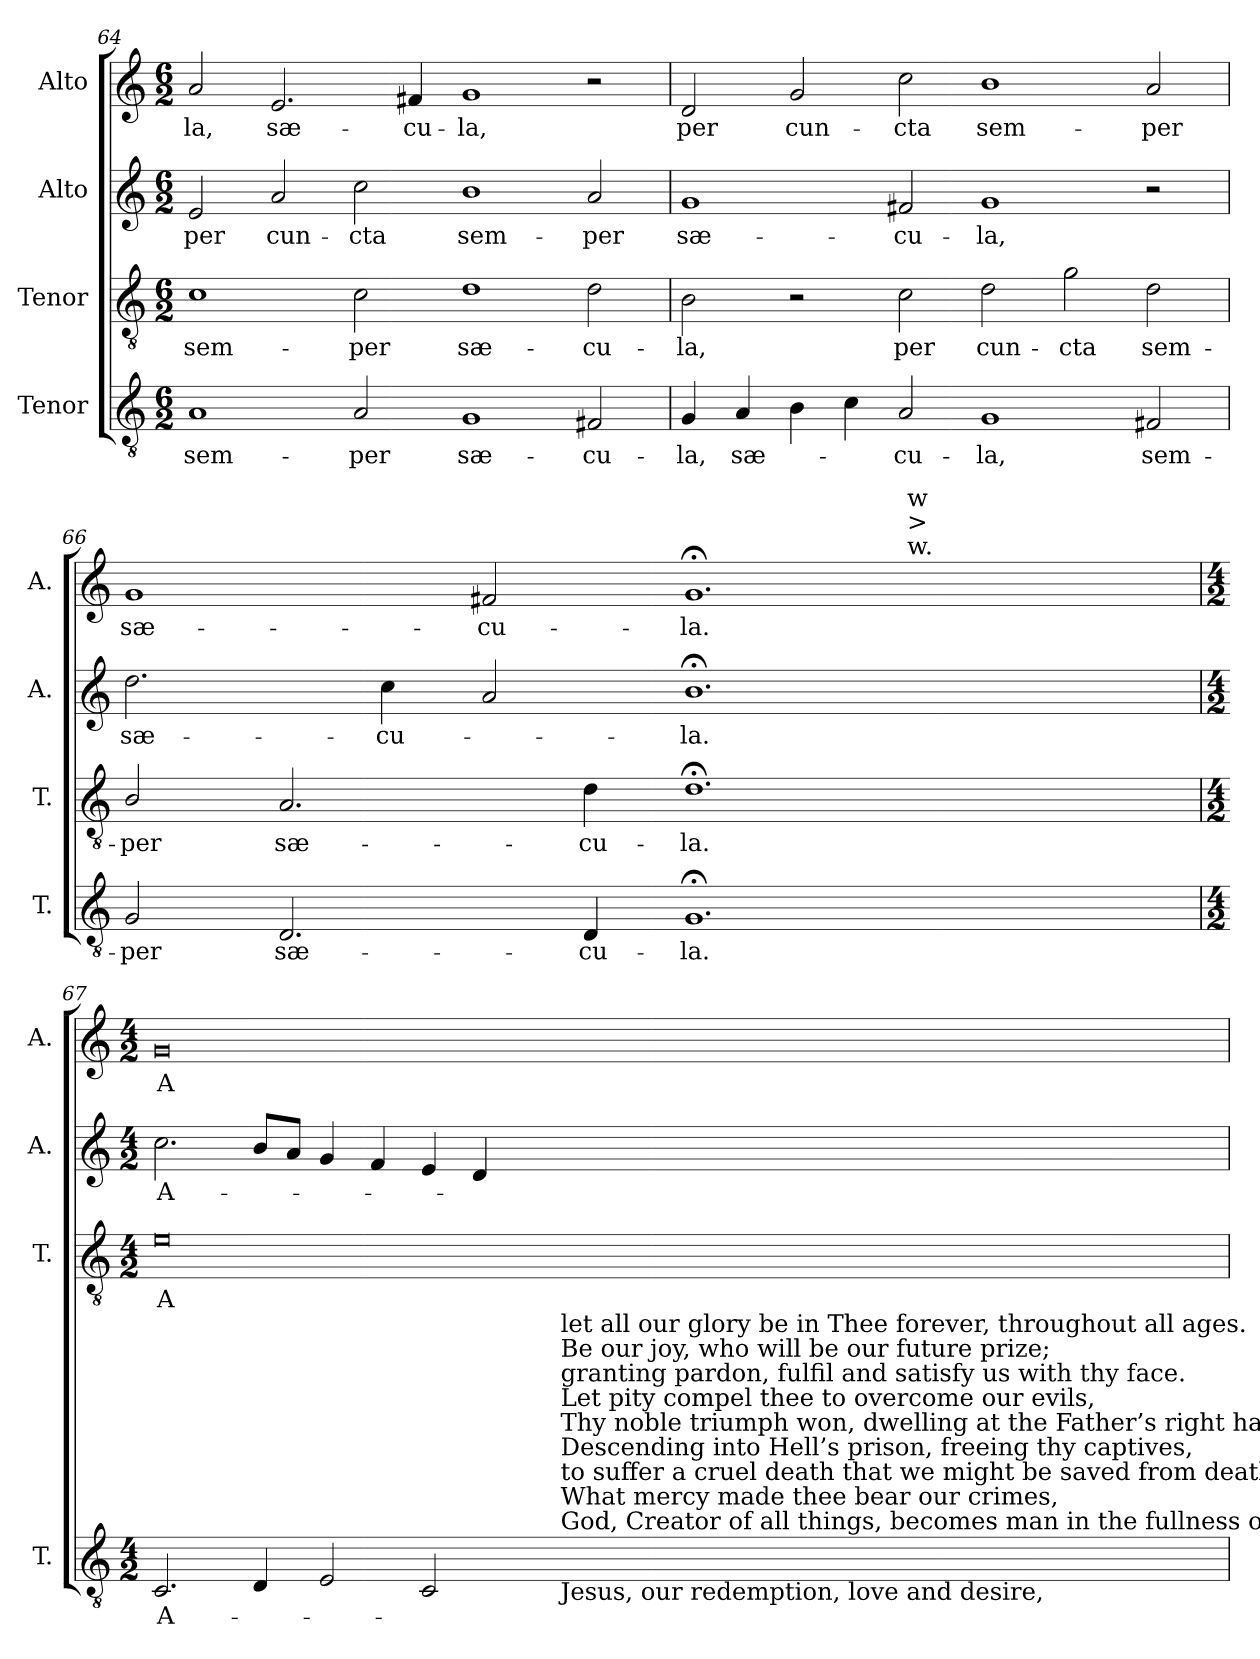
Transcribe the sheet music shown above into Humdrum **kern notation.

**kern	**text	**kern	**text	**kern	**text	**kern	**text
*part4	*part4	*part3	*part3	*part2	*part2	*part1	*part1
*staff4	*staff4	*staff3	*staff3	*staff2	*staff2	*staff1	*staff1
*I"Tenor	*	*I"Tenor	*	*I"Alto	*	*I"Alto	*
*I'T.	*	*I'T.	*	*I'A.	*	*I'A.	*
*clefGv2	*	*clefGv2	*	*clefG2	*	*clefG2	*
*ITrd7c12	*	*ITrd7c12	*	*	*	*	*
*k[]	*	*k[]	*	*k[]	*	*k[]	*
*C:	*	*C:	*	*C:	*	*C:	*
*M6/2	*	*M6/2	*	*M6/2	*	*M6/2	*
=64	=64	=64	=64	=64	=64	=64	=64
!	!LO:LY:b:color=#000000	!	!	!	!	!	!
!	!	!	!LO:LY:b:color=#000000	!	!	!	!
!	!	!	!	!	!LO:LY:b:color=#000000	!	!
!	!	!	!	!	!	!	!LO:LY:b:color=#000000
1AAi	sem-	1Ci	sem-	2ei/	per	2ai/	-la,
!	!	!	!	!	!LO:LY:b:color=#000000	!	!
!	!	!	!	!	!	!	!LO:LY:b:color=#000000
.	.	.	.	2ai/	cun-	2.ei/	sæ-
!	!LO:LY:b:color=#000000	!	!	!	!	!	!
!	!	!	!LO:LY:b:color=#000000	!	!	!	!
!	!	!	!	!	!LO:LY:b:color=#000000	!	!
2AAi/	-per	2Ci\	-per	2cci\	-cta	.	.
!	!	!	!	!	!	!	!LO:LY:b:color=#000000
.	.	.	.	.	.	4f#Xi/	-cu-
!	!LO:LY:b:color=#000000	!	!	!	!	!	!
!	!	!	!LO:LY:b:color=#000000	!	!	!	!
!	!	!	!	!	!LO:LY:b:color=#000000	!	!
!	!	!	!	!	!	!	!LO:LY:b:color=#000000
1GGi	sæ-	1Di	sæ-	1bi	sem-	1gi	-la,
!	!LO:LY:b:color=#000000	!	!	!	!	!	!
!	!	!	!LO:LY:b:color=#000000	!	!	!	!
!	!	!	!	!	!LO:LY:b:color=#000000	!	!
2FF#Xi/	-cu-	2Di\	-cu-	2ai/	-per	2r	.
=65	=65	=65	=65	=65	=65	=65	=65
!	!LO:LY:b:color=#000000	!	!	!	!	!	!
!	!	!	!LO:LY:b:color=#000000	!	!	!	!
!	!	!	!	!	!LO:LY:b:color=#000000	!	!
!	!	!	!	!	!	!	!LO:LY:b:color=#000000
4GGi/	-la,	2BBi\	-la,	1gi	sæ-	2di/	per
!	!LO:LY:b:color=#000000	!	!	!	!	!	!
4AAi/	sæ-	.	.	.	.	.	.
!	!	!	!	!	!	!	!LO:LY:b:color=#000000
4BBi\	.	2r	.	.	.	2gi/	cun-
4Ci\	.	.	.	.	.	.	.
!	!LO:LY:b:color=#000000	!	!	!	!	!	!
!	!	!	!LO:LY:b:color=#000000	!	!	!	!
!	!	!	!	!	!LO:LY:b:color=#000000	!	!
!	!	!	!	!	!	!	!LO:LY:b:color=#000000
2AAi/	-cu-	2Ci\	per	2f#Xi/	-cu-	2cci\	-cta
!	!LO:LY:b:color=#000000	!	!	!	!	!	!
!	!	!	!LO:LY:b:color=#000000	!	!	!	!
!	!	!	!	!	!LO:LY:b:color=#000000	!	!
!	!	!	!	!	!	!	!LO:LY:b:color=#000000
1GGi	-la,	2Di\	cun-	1gi	-la,	1bi	sem-
!	!	!	!LO:LY:b:color=#000000	!	!	!	!
.	.	2Gi\	-cta	.	.	.	.
!	!LO:LY:b:color=#000000	!	!	!	!	!	!
!	!	!	!LO:LY:b:color=#000000	!	!	!	!
!	!	!	!	!	!	!	!LO:LY:b:color=#000000
2FF#Xi/	sem-	2Di\	sem-	2r	.	2ai/	-per
=66	=66	=66	=66	=66	=66	=66	=66
!	!LO:LY:b:color=#000000	!	!	!	!	!	!
!	!	!	!LO:LY:b:color=#000000	!	!	!	!
!	!	!	!	!	!LO:LY:b:color=#000000	!	!
!	!	!	!	!	!	!	!LO:LY:b:color=#000000
*	*	*	*	*	*	*^	*
2GGi/	-per	2BBi/	-per	2.ddi\	sæ-	1gi	1ryy	sæ-
!	!LO:LY:b:color=#000000	!	!	!	!	!	!	!
!	!	!	!LO:LY:b:color=#000000	!	!	!	!	!
2.DDi/	sæ-	2.AAi/	sæ-	.	.	.	.	.
!	!	!	!	!	!LO:LY:b:color=#000000	!	!	!
.	.	.	.	4cci\	-cu-	.	.	.
!	!	!	!	!	!	!	!	!LO:LY:b:color=#000000
.	.	.	.	2ai/	.	2f#Xi/	2ryy	-cu-
!	!LO:LY:b:color=#000000	!	!	!	!	!	!	!
!	!	!	!LO:LY:b:color=#000000	!	!	!	!	!
4DDi/	-cu-	4Di\	-cu-	.	.	.	.	.
!	!LO:LY:b:color=#000000	!	!	!	!	!	!	!
!	!	!	!LO:LY:b:color=#000000	!	!	!	!	!
!	!	!	!	!	!LO:LY:b:color=#000000	!	!	!
!	!	!	!	!	!	!	!	!LO:LY:b:color=#000000
1.GG;i	-la.	1.D;i	-la.	1.b;i	-la.	1.g;i	4ryy	-la.
.	.	.	.	.	.	.	8ryy	.
.	.	.	.	.	.	.	32ryy	.
.	.	.	.	.	.	.	64ryy	.
.	.	.	.	.	.	.	256ryy	.
!	!	!	!	!	!	!	!LO:TX:a:t=w.	!
!	!	!	!	!	!	!	!LO:TX:t=>	!
!	!	!	!	!	!	!	!LO:TX:t=w	!
.	.	.	.	.	.	.	1ryy	.
.	.	.	.	.	.	.	16ryy	.
.	.	.	.	.	.	.	128.ryy	.
*	*	*	*	*	*	*v	*v	*
!!LO:LB:g=z
=67	=67	=67	=67	=67	=67	=67	=67
*M4/2	*	*M4/2	*	*M4/2	*	*M4/2	*
*	*	*	*	*	*	*^	*
!	!LO:LY:b:color=#000000	!	!	!	!	!	!	!
*	*	*	*	*	*	*v	*v	*
*	*	*	*	*	*	*^	*
!	!	!	!LO:LY:b:color=#000000	!	!	!	!	!
*	*	*	*	*	*	*v	*v	*
*	*	*	*	*	*	*^	*
!	!	!	!	!	!LO:LY:b:color=#000000	!	!	!
*	*	*	*	*	*	*v	*v	*
*	*	*	*	*	*	*^	*
!	!	!	!	!	!	!	!	!LO:LY:b:color=#000000
*^	*	*	*	*	*	*v	*v	*
2.CCi/	1ryy	A-	0Ei	A-	2.cci\	A-	0gi	A-
4DDi/	.	.	.	.	8bi/L	.	.	.
.	.	.	.	.	8ai/J	.	.	.
2EEi/	2ryy	.	.	.	4gi/	.	.	.
.	.	.	.	.	4fi/	.	.	.
2CCi/	4ryy	.	.	.	4ei/	.	.	.
.	8ryy	.	.	.	4di/	.	.	.
.	16ryy	.	.	.	.	.	.	.
.	32ryy	.	.	.	.	.	.	.
.	64ryy	.	.	.	.	.	.	.
.	128...ryy	.	.	.	.	.	.	.
!	!LO:TX:b:t=Jesus, our redemption, love and desire,	!	!	!	!	!	!	!
!	!LO:TX:t=God, Creator of all things, becomes man in the fullness of time.	!	!	!	!	!	!	!
!	!LO:TX:t=What mercy made thee bear our crimes,	!	!	!	!	!	!	!
!	!LO:TX:t=to suffer a cruel death that we might be saved from death!	!	!	!	!	!	!	!
!	!LO:TX:t=Descending into Hell’s prison, freeing thy captives,	!	!	!	!	!	!	!
!	!LO:TX:t=Thy noble triumph won, dwelling at the Father’s right hand.	!	!	!	!	!	!	!
!	!LO:TX:t=Let pity compel thee to overcome our evils,	!	!	!	!	!	!	!
!	!LO:TX:t=granting pardon, fulfil and satisfy us with thy face.	!	!	!	!	!	!	!
!	!LO:TX:t=Be our joy, who will be our future prize;	!	!	!	!	!	!	!
!	!LO:TX:t=let all our glory be in Thee forever, throughout all ages.	!	!	!	!	!	!	!
.	1024ryy	.	.	.	.	.	.	.
*v	*v	*	*	*	*	*	*	*
=	=	=	=	=	=	=	=
*-	*-	*-	*-	*-	*-	*-	*-
